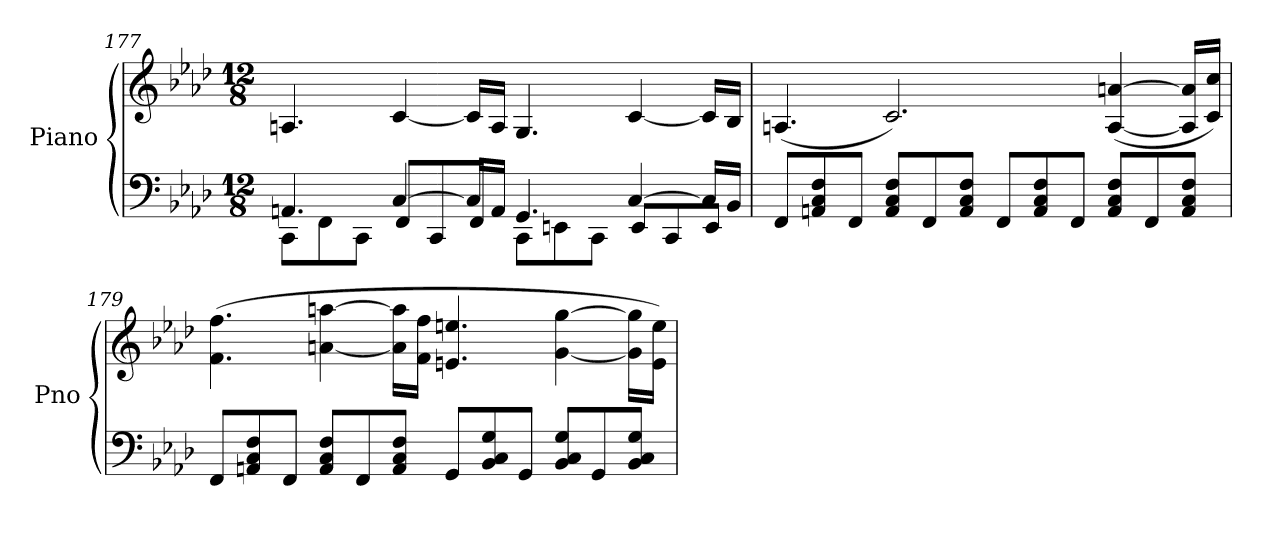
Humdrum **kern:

**kern	**kern	**dynam
*part1	*part1	*part1
*staff2	*staff1	*staff1/2
*I"Piano	*	*
*I'Pno	*	*
!!LO:LB:g=z
*clefF4	*clefG2	*
*k[b-e-a-d-]	*k[b-e-a-d-]	*
*M12/8	*M12/8	*
=177	=177	=177
*^	*	*
4.AAn/	8CC\L	4.An/	.
.	8FF\	.	.
.	8CC\J	.	.
[4C/	8FF/L	[4c/	.
.	8CC/	.	.
16C/LL]	8FF/J	16c/LL]	.
16AA/JJ	.	16A/JJ	.
4.GG/	8CC\L	4.G/	.
.	8EEn\	.	.
.	8CC\J	.	.
[4C/	8EE/L	[4c/	.
.	8CC/	.	.
16C/LL]	8EE/J	16c/LL]	.
16BB-/JJ	.	16B-/JJ	.
*v	*v	*	*
=178	=178	=178
8FF/L	(>4.An/	.
8AAn/ 8C/ 8F/	.	.
8FF/J	.	.
!	!	!LO:DY:b
8AA/ 8C/ 8F/L	2.c/)	other-dynamics
8FF/	.	.
8AA/ 8C/ 8F/J	.	.
8FF/L	.	.
8AA/ 8C/ 8F/	.	.
8FF/J	.	.
8AA/ 8C/ 8F/L	(>[4A/ [4an/	.
8FF/	.	.
8AA/ 8C/ 8F/J	16A/] 16a/]LL	.
.	16c/ 16cc/JJ)	.
!!LO:PB:g=z
=179	=179	=179
8FF/L	(4.f\ 4.ff\	.
8AAn/ 8C/ 8F/	.	.
8FF/J	.	.
8AA/ 8C/ 8F/L	[4an\ [4aan\	.
8FF/	.	.
8AA/ 8C/ 8F/J	16a\] 16aa\]LL	.
.	16f\ 16ff\JJ	.
8GG/L	4.en/ 4.een/	.
8BB-/ 8C/ 8G/	.	.
8GG/J	.	.
8BB-/ 8C/ 8G/L	[4g\ [4gg\	.
8GG/	.	.
8BB-/ 8C/ 8G/J	16g\] 16gg\]LL	.
.	16e\ 16ee\JJ)	.
=	=	=
*-	*-	*-
